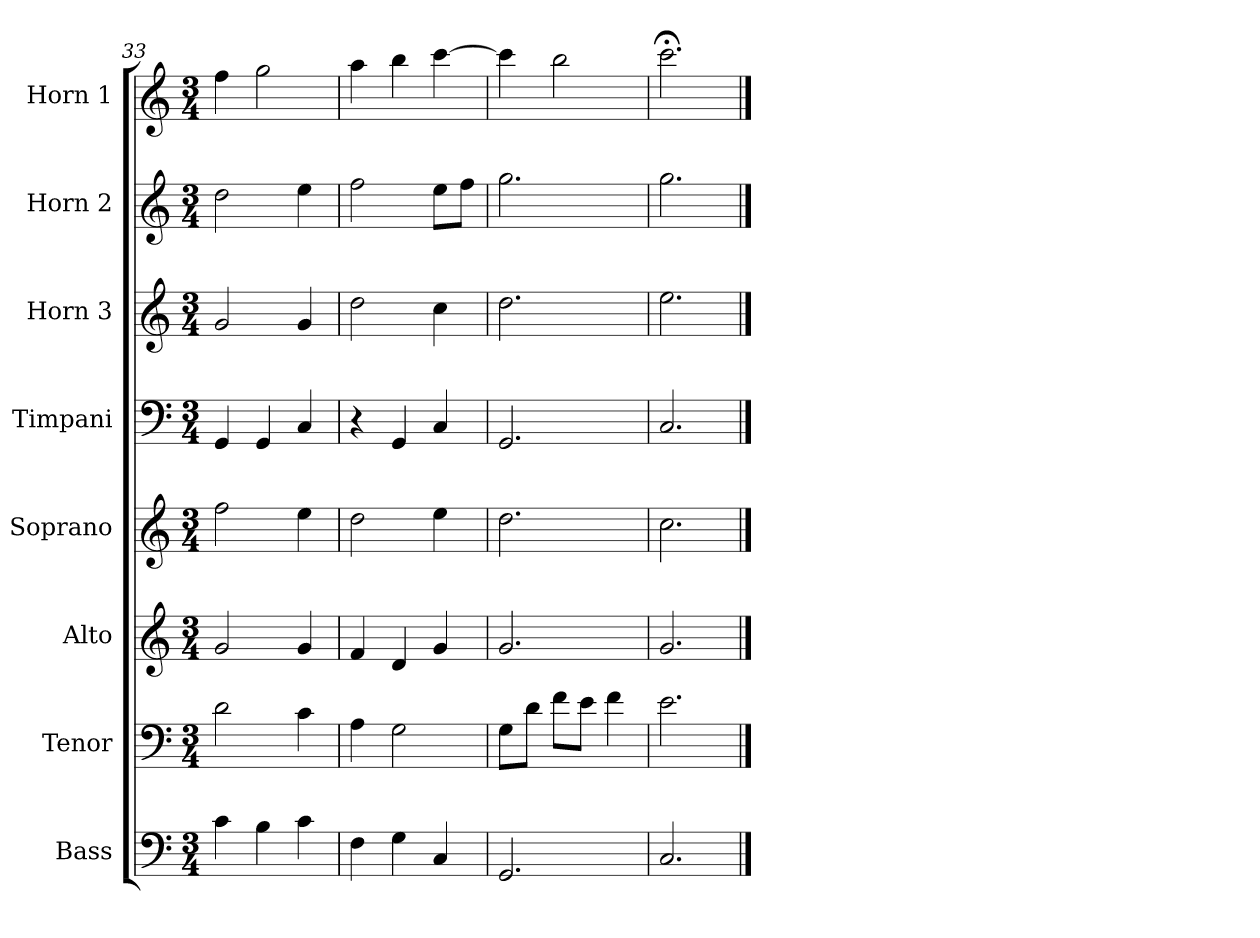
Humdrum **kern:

**kern	**kern	**kern	**kern	**kern	**kern	**kern	**kern
*part8	*part7	*part6	*part5	*part4	*part3	*part2	*part1
*staff8	*staff7	*staff6	*staff5	*staff4	*staff3	*staff2	*staff1
*I"Bass	*I"Tenor	*I"Alto	*I"Soprano	*I"Timpani	*I"Horn 3	*I"Horn 2	*I"Horn 1
*I'B.	*I'T.	*I'A.	*I'S.	*I'Timp	*I'Hn	*I'Hn	*I'Hn
*clefF4	*clefF4	*clefG2	*clefG2	*clefF4	*clefG2	*clefG2	*clefG2
*	*	*	*	*	*ITrd4c7	*ITrd4c7	*ITrd4c7
*k[]	*k[]	*k[]	*k[]	*k[]	*k[b-]	*k[b-]	*k[b-]
*C:	*C:	*C:	*C:	*C:	*F:	*F:	*F:
*M3/4	*M3/4	*M3/4	*M3/4	*M3/4	*M3/4	*M3/4	*M3/4
=33	=33	=33	=33	=33	=33	=33	=33
4c\	2d\	2g/	2ff\	4GG/	2c/	2g\	4b-\
4B\	.	.	.	4GG/	.	.	2cc\
4c\	4c\	4g/	4ee\	4C/	4c/	4a\	.
=34	=34	=34	=34	=34	=34	=34	=34
4F\	4A\	4f/	2dd\	4r	2g\	2b-\	4dd\
4G\	2G\	4d/	.	4GG/	.	.	4ee\
4C/	.	4g/	4ee\	4C/	4f\	8a\L	[4ff\
.	.	.	.	.	.	8b-\J	.
=35	=35	=35	=35	=35	=35	=35	=35
2.GG/	8G\L	2.g/	2.dd\	2.GG/	2.g\	2.cc\	4ff\]
.	8d\J	.	.	.	.	.	.
.	8f\L	.	.	.	.	.	2ee\
.	8e\J	.	.	.	.	.	.
.	4f\	.	.	.	.	.	.
=36	=36	=36	=36	=36	=36	=36	=36
2.C/	2.e\	2.g/	2.cc\	2.C/	2.a\	2.cc\	2.ff;<\
==	==	==	==	==	==	==	==
*-	*-	*-	*-	*-	*-	*-	*-
